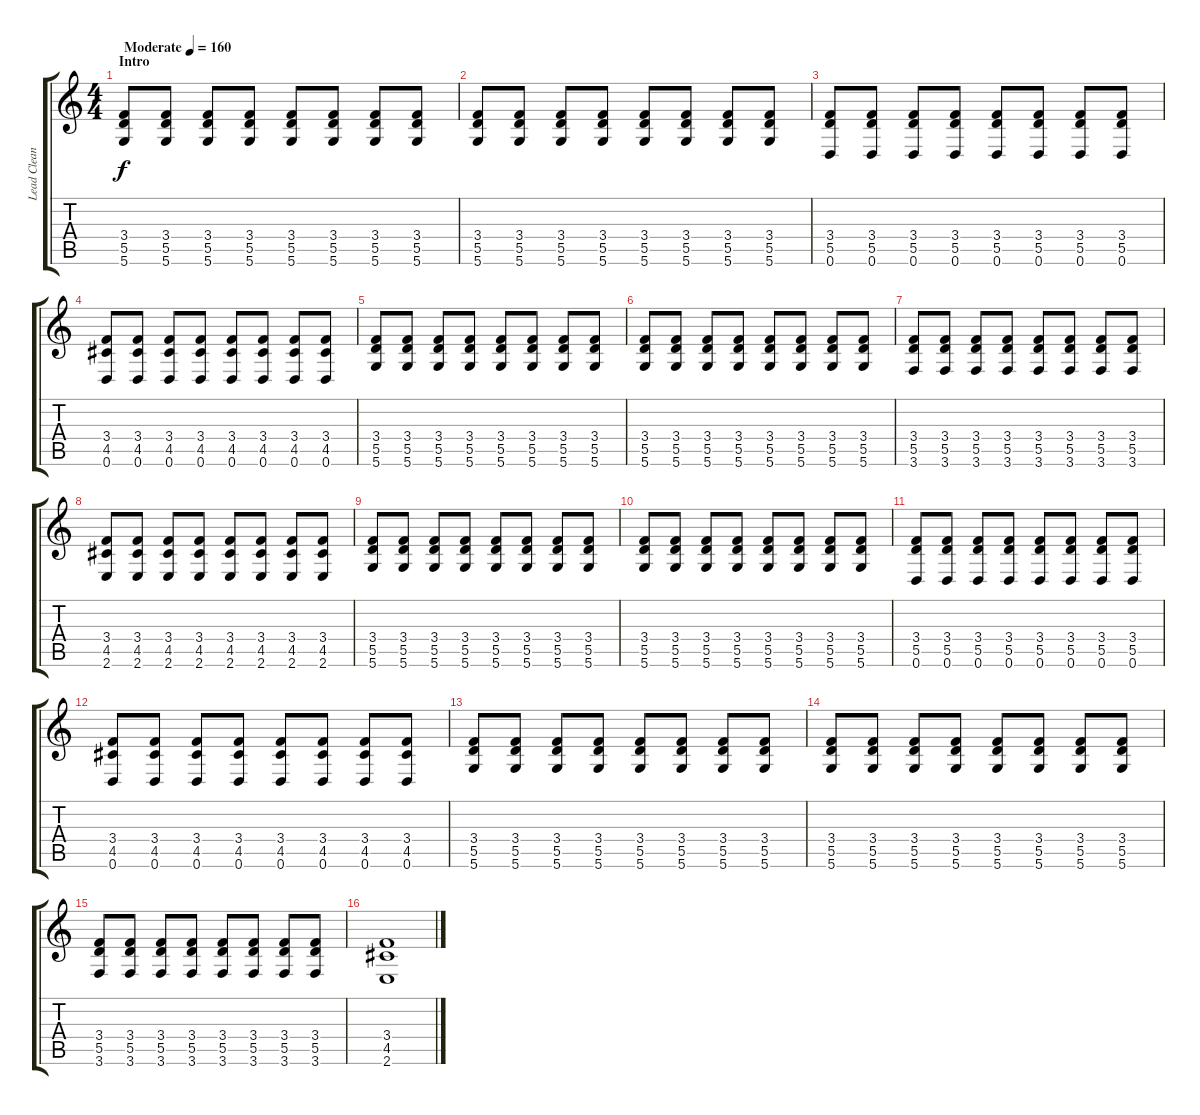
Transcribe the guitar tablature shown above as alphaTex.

\track ("Lead Clean" "Lead Clean") {instrument acousticguitarsteel}
\staff {score tabs}
\tuning (E4 B3 G3 D3 A2 D2) {hide}
\ts (4 4)
\section ("" "Intro")
\tempo (160 "Moderate")
\clef g2
\ks c
(3.4 5.5 5.6).8{dy f instrument acousticguitarsteel} (3.4 5.5 5.6).8 (3.4 5.5 5.6).8 (3.4 5.5 5.6).8 (3.4 5.5 5.6).8 (3.4 5.5 5.6).8 (3.4 5.5 5.6).8 (3.4 5.5 5.6).8 |
(3.4 5.5 5.6).8 (3.4 5.5 5.6).8 (3.4 5.5 5.6).8 (3.4 5.5 5.6).8 (3.4 5.5 5.6).8 (3.4 5.5 5.6).8 (3.4 5.5 5.6).8 (3.4 5.5 5.6).8 |
(3.4 5.5 0.6).8 (3.4 5.5 0.6).8 (3.4 5.5 0.6).8 (3.4 5.5 0.6).8 (3.4 5.5 0.6).8 (3.4 5.5 0.6).8 (3.4 5.5 0.6).8 (3.4 5.5 0.6).8 |
(3.4 4.5 0.6).8 (3.4 4.5 0.6).8 (3.4 4.5 0.6).8 (3.4 4.5 0.6).8 (3.4 4.5 0.6).8 (3.4 4.5 0.6).8 (3.4 4.5 0.6).8 (3.4 4.5 0.6).8 |
(3.4 5.5 5.6).8 (3.4 5.5 5.6).8 (3.4 5.5 5.6).8 (3.4 5.5 5.6).8 (3.4 5.5 5.6).8 (3.4 5.5 5.6).8 (3.4 5.5 5.6).8 (3.4 5.5 5.6).8 |
(3.4 5.5 5.6).8 (3.4 5.5 5.6).8 (3.4 5.5 5.6).8 (3.4 5.5 5.6).8 (3.4 5.5 5.6).8 (3.4 5.5 5.6).8 (3.4 5.5 5.6).8 (3.4 5.5 5.6).8 |
(3.4 5.5 3.6).8 (3.4 5.5 3.6).8 (3.4 5.5 3.6).8 (3.4 5.5 3.6).8 (3.4 5.5 3.6).8 (3.4 5.5 3.6).8 (3.4 5.5 3.6).8 (3.4 5.5 3.6).8 |
(3.4 4.5 2.6).8 (3.4 4.5 2.6).8 (3.4 4.5 2.6).8 (3.4 4.5 2.6).8 (3.4 4.5 2.6).8 (3.4 4.5 2.6).8 (3.4 4.5 2.6).8 (3.4 4.5 2.6).8 |
(3.4 5.5 5.6).8 (3.4 5.5 5.6).8 (3.4 5.5 5.6).8 (3.4 5.5 5.6).8 (3.4 5.5 5.6).8 (3.4 5.5 5.6).8 (3.4 5.5 5.6).8 (3.4 5.5 5.6).8 |
(3.4 5.5 5.6).8 (3.4 5.5 5.6).8 (3.4 5.5 5.6).8 (3.4 5.5 5.6).8 (3.4 5.5 5.6).8 (3.4 5.5 5.6).8 (3.4 5.5 5.6).8 (3.4 5.5 5.6).8 |
(3.4 5.5 0.6).8 (3.4 5.5 0.6).8 (3.4 5.5 0.6).8 (3.4 5.5 0.6).8 (3.4 5.5 0.6).8 (3.4 5.5 0.6).8 (3.4 5.5 0.6).8 (3.4 5.5 0.6).8 |
(3.4 4.5 0.6).8 (3.4 4.5 0.6).8 (3.4 4.5 0.6).8 (3.4 4.5 0.6).8 (3.4 4.5 0.6).8 (3.4 4.5 0.6).8 (3.4 4.5 0.6).8 (3.4 4.5 0.6).8 |
(3.4 5.5 5.6).8 (3.4 5.5 5.6).8 (3.4 5.5 5.6).8 (3.4 5.5 5.6).8 (3.4 5.5 5.6).8 (3.4 5.5 5.6).8 (3.4 5.5 5.6).8 (3.4 5.5 5.6).8 |
(3.4 5.5 5.6).8 (3.4 5.5 5.6).8 (3.4 5.5 5.6).8 (3.4 5.5 5.6).8 (3.4 5.5 5.6).8 (3.4 5.5 5.6).8 (3.4 5.5 5.6).8 (3.4 5.5 5.6).8 |
(3.4 5.5 3.6).8 (3.4 5.5 3.6).8 (3.4 5.5 3.6).8 (3.4 5.5 3.6).8 (3.4 5.5 3.6).8 (3.4 5.5 3.6).8 (3.4 5.5 3.6).8 (3.4 5.5 3.6).8 |
(3.4 4.5 2.6).1
